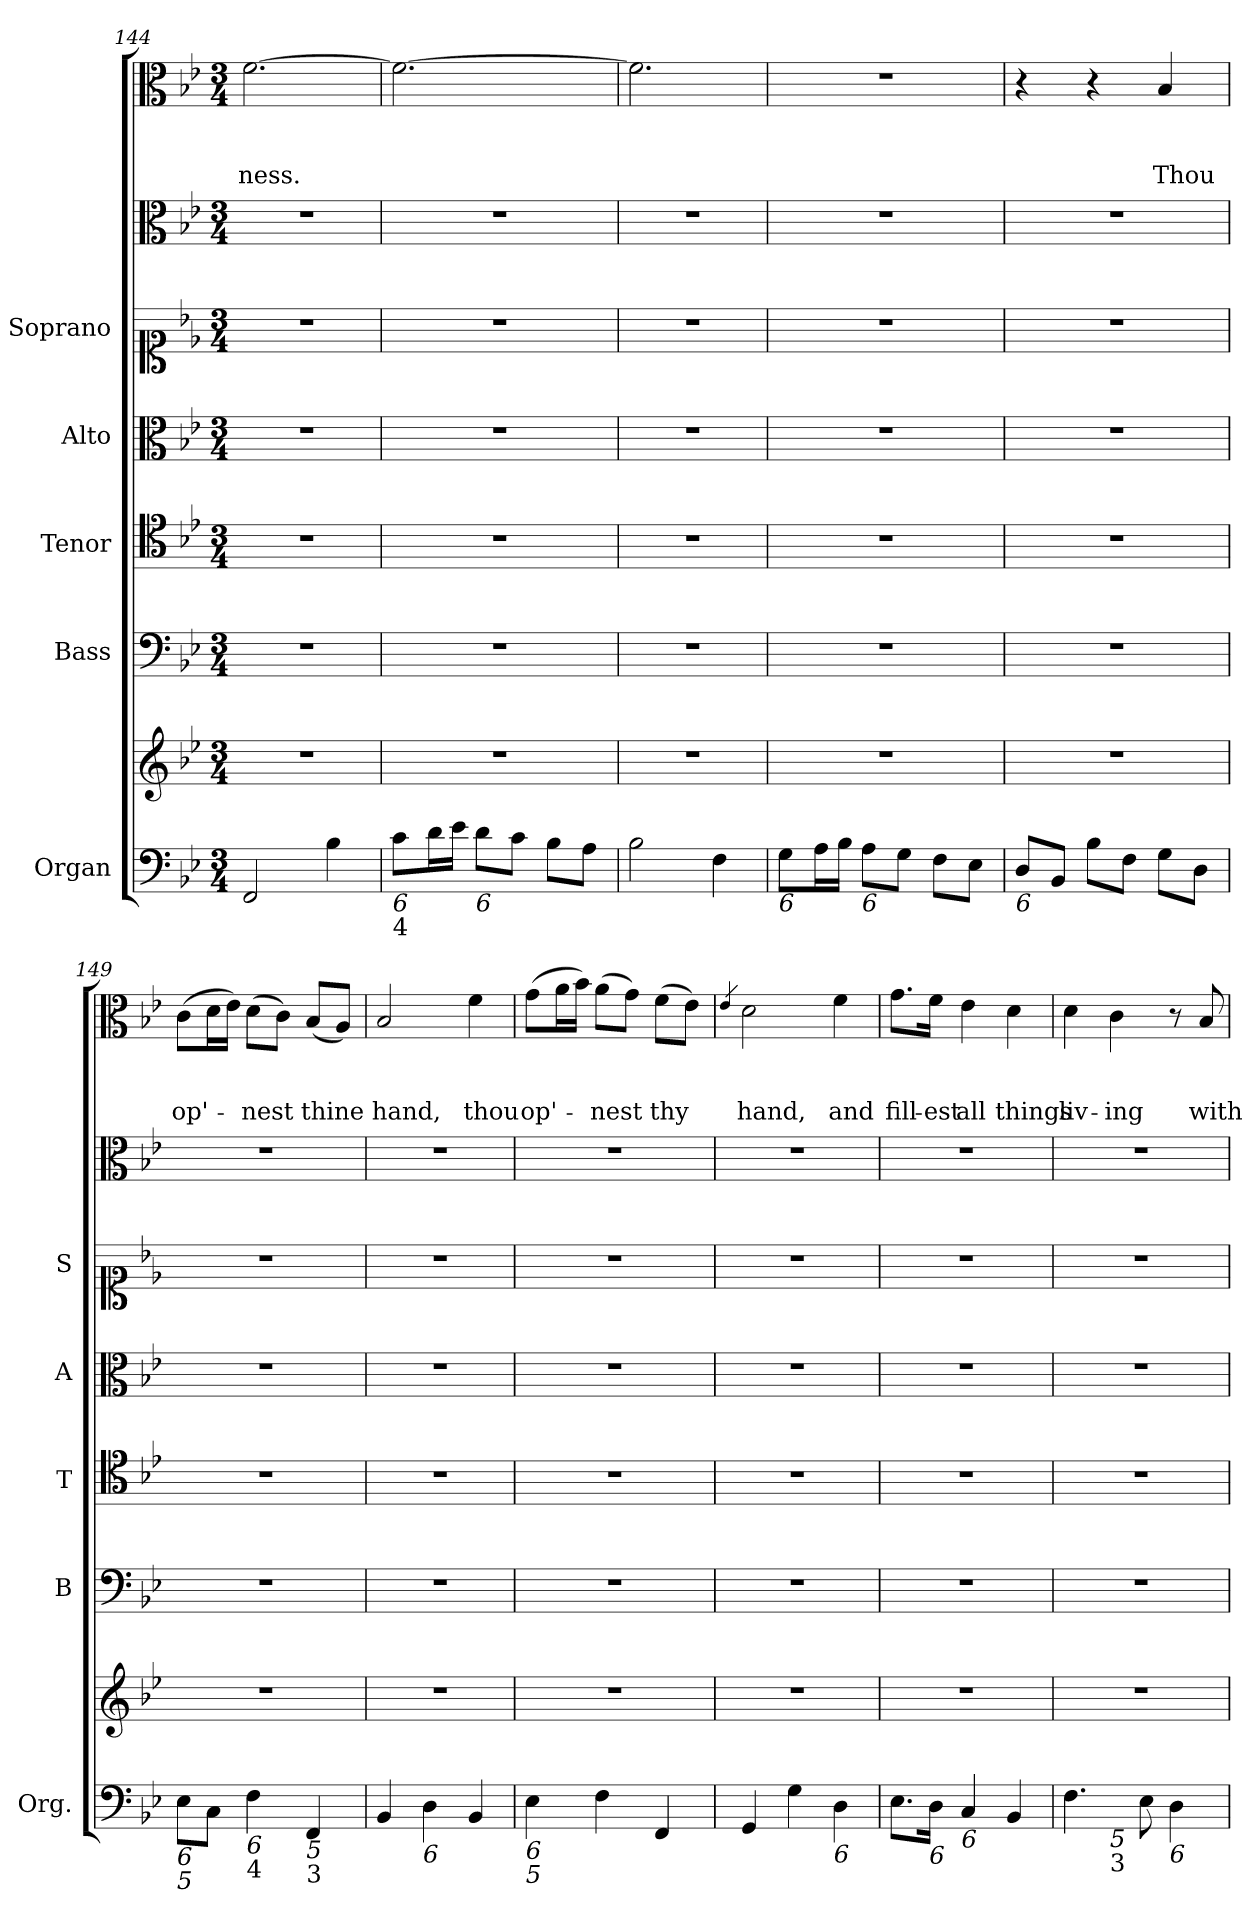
**kern	**kern	**kern	**kern	**kern	**kern	**kern	**kern	**text	**text	**text
*part7	*part7	*part6	*part5	*part4	*part3	*part2	*part1	*part1	*part1	*part1
*staff8	*staff7	*staff6	*staff5	*staff4	*staff3	*staff2	*staff1	*staff1	*staff1	*staff1
*I"Organ	*	*I"Bass	*I"Tenor	*I"Alto	*I"Soprano	*	*	*	*	*
*I'Org.	*	*I'B	*I'T	*I'A	*I'S	*	*	*	*	*
*clefF4	*clefG2	*clefF4	*clefC4	*clefC3	*clefC1	*clefC3	*clefC3	*	*	*
*k[b-e-]	*k[b-e-]	*k[b-e-]	*k[b-e-]	*k[b-e-]	*k[b-e-]	*k[b-e-]	*k[b-e-]	*	*	*
*B-:	*B-:	*B-:	*B-:	*B-:	*B-:	*B-:	*B-:	*	*	*
*M3/4	*M3/4	*M3/4	*M3/4	*M3/4	*M3/4	*M3/4	*M3/4	*	*	*
=144	=144	=144	=144	=144	=144	=144	=144	=144	=144	=144
!	!	!	!	!	!	!	!	!	!	!LO:LY:b
2FF/	2.r	2.r	2.r	2.r	2.r	2.r	[2.f\	.	.	-ness.
4B-\	.	.	.	.	.	.	.	.	.	.
!!LO:PB:g=z
=145	=145	=145	=145	=145	=145	=145	=145	=145	=145	=145
!LO:TX:b:i:t=6	!	!	!	!	!	!	!	!	!	!
!LO:TX:b:t=4	!	!	!	!	!	!	!	!	!	!
8c\L	2.r	2.r	2.r	2.r	2.r	2.r	2.f\_	.	.	.
16d\L	.	.	.	.	.	.	.	.	.	.
16e-\JJ	.	.	.	.	.	.	.	.	.	.
!LO:TX:b:i:t=6	!	!	!	!	!	!	!	!	!	!
8d\L	.	.	.	.	.	.	.	.	.	.
8c\J	.	.	.	.	.	.	.	.	.	.
8B-\L	.	.	.	.	.	.	.	.	.	.
8A\J	.	.	.	.	.	.	.	.	.	.
=146	=146	=146	=146	=146	=146	=146	=146	=146	=146	=146
2B-\	2.r	2.r	2.r	2.r	2.r	2.r	2.f\]	.	.	.
4F\	.	.	.	.	.	.	.	.	.	.
=147	=147	=147	=147	=147	=147	=147	=147	=147	=147	=147
!LO:TX:b:i:t=6	!	!	!	!	!	!	!	!	!	!
8G\L	2.r	2.r	2.r	2.r	2.r	2.r	2.r	.	.	.
16A\L	.	.	.	.	.	.	.	.	.	.
16B-\JJ	.	.	.	.	.	.	.	.	.	.
!LO:TX:b:i:t=6	!	!	!	!	!	!	!	!	!	!
8A\L	.	.	.	.	.	.	.	.	.	.
8G\J	.	.	.	.	.	.	.	.	.	.
8F\L	.	.	.	.	.	.	.	.	.	.
8E-\J	.	.	.	.	.	.	.	.	.	.
=148	=148	=148	=148	=148	=148	=148	=148	=148	=148	=148
!LO:TX:b:i:t=6	!	!	!	!	!	!	!	!	!	!
8D/L	2.r	2.r	2.r	2.r	2.r	2.r	4r	.	.	.
8BB-/J	.	.	.	.	.	.	.	.	.	.
8B-\L	.	.	.	.	.	.	4r	.	.	.
8F\J	.	.	.	.	.	.	.	.	.	.
!	!	!	!	!	!	!	!	!	!	!LO:LY:b
8G\L	.	.	.	.	.	.	4B-/	.	.	Thou
8D\J	.	.	.	.	.	.	.	.	.	.
=149	=149	=149	=149	=149	=149	=149	=149	=149	=149	=149
!LO:TX:b:i:t=6	!	!	!	!	!	!	!	!	!	!
!LO:TX:b:i:t=5	!	!	!	!	!	!	!	!	!	!
!	!	!	!	!	!	!	!	!	!	!LO:LY:b
8E-\L	2.r	2.r	2.r	2.r	2.r	2.r	(>8c\L	.	.	op'-
8C\J	.	.	.	.	.	.	16d\L	.	.	.
.	.	.	.	.	.	.	16e-\JJ)	.	.	.
!LO:TX:b:i:t=6	!	!	!	!	!	!	!	!	!	!
!LO:TX:b:t=4	!	!	!	!	!	!	!	!	!	!
!	!	!	!	!	!	!	!	!	!	!LO:LY:b
4F\	.	.	.	.	.	.	(>8d\L	.	.	-nest
.	.	.	.	.	.	.	8c\J)	.	.	.
!LO:TX:b:i:t=5	!	!	!	!	!	!	!	!	!	!
!LO:TX:b:t=3	!	!	!	!	!	!	!	!	!	!
!	!	!	!	!	!	!	!	!	!	!LO:LY:b
4FF/	.	.	.	.	.	.	(<8B-/L	.	.	thine
.	.	.	.	.	.	.	8A/J)	.	.	.
=150	=150	=150	=150	=150	=150	=150	=150	=150	=150	=150
!	!	!	!	!	!	!	!	!	!	!LO:LY:b
4BB-/	2.r	2.r	2.r	2.r	2.r	2.r	2B-/	.	.	hand,
!LO:TX:b:i:t=6	!	!	!	!	!	!	!	!	!	!
4D\	.	.	.	.	.	.	.	.	.	.
!	!	!	!	!	!	!	!	!	!	!LO:LY:b
4BB-/	.	.	.	.	.	.	4f\	.	.	thou
=151	=151	=151	=151	=151	=151	=151	=151	=151	=151	=151
!LO:TX:b:i:t=6	!	!	!	!	!	!	!	!	!	!
!LO:TX:b:i:t=5	!	!	!	!	!	!	!	!	!	!
!	!	!	!	!	!	!	!	!	!	!LO:LY:b
4E-\	2.r	2.r	2.r	2.r	2.r	2.r	(>8g\L	.	.	op'-
.	.	.	.	.	.	.	16a\L	.	.	.
.	.	.	.	.	.	.	16b-\JJ)	.	.	.
!	!	!	!	!	!	!	!	!	!	!LO:LY:b
4F\	.	.	.	.	.	.	(>8a\L	.	.	-nest
.	.	.	.	.	.	.	8g\J)	.	.	.
!	!	!	!	!	!	!	!	!	!	!LO:LY:b
4FF/	.	.	.	.	.	.	(>8f\L	.	.	thy
.	.	.	.	.	.	.	8e-\J)	.	.	.
!!LO:LB:g=z
=152	=152	=152	=152	=152	=152	=152	=152	=152	=152	=152
.	.	.	.	.	.	.	4qe-/	.	.	.
!	!	!	!	!	!	!	!	!	!	!LO:LY:b
4GG/	2.r	2.r	2.r	2.r	2.r	2.r	2d\	.	.	hand,
4G\	.	.	.	.	.	.	.	.	.	.
!LO:TX:b:i:t=6	!	!	!	!	!	!	!	!	!	!
!	!	!	!	!	!	!	!	!	!	!LO:LY:b
4D\	.	.	.	.	.	.	4f\	.	.	and
=153	=153	=153	=153	=153	=153	=153	=153	=153	=153	=153
!	!	!	!	!	!	!	!	!	!	!LO:LY:b
8.E-\L	2.r	2.r	2.r	2.r	2.r	2.r	8.g\L	.	.	fill-
!LO:TX:b:i:t=6	!	!	!	!	!	!	!	!	!	!
!	!	!	!	!	!	!	!	!	!	!LO:LY:b
16D\Jk	.	.	.	.	.	.	16f\Jk	.	.	-est
!LO:TX:b:i:t=6	!	!	!	!	!	!	!	!	!	!
!	!	!	!	!	!	!	!	!	!	!LO:LY:b
4C/	.	.	.	.	.	.	4e-\	.	.	all
!	!	!	!	!	!	!	!	!	!	!LO:LY:b
4BB-/	.	.	.	.	.	.	4d\	.	.	things
=154	=154	=154	=154	=154	=154	=154	=154	=154	=154	=154
!LO:TX:b:i:t=6	!	!	!	!	!	!	!	!	!	!
!LO:TX:b:t=4	!	!	!	!	!	!	!	!	!	!
!	!	!	!	!	!	!	!	!	!	!LO:LY:b
*^	*	*	*	*	*	*	*	*	*	*
4.F\	4ryy	2.r	2.r	2.r	2.r	2.r	2.r	4d\	.	.	liv-
!	!LO:TX:b:i:t=5	!	!	!	!	!	!	!	!	!	!
!	!LO:TX:b:t=3	!	!	!	!	!	!	!	!	!	!
!	!	!	!	!	!	!	!	!	!	!	!LO:LY:b
.	2ryy	.	.	.	.	.	.	4c\	.	.	-ing
8E-\	.	.	.	.	.	.	.	.	.	.	.
!LO:TX:b:i:t=6	!	!	!	!	!	!	!	!	!	!	!
4D\	.	.	.	.	.	.	.	8r	.	.	.
!	!	!	!	!	!	!	!	!	!	!	!LO:LY:b
.	.	.	.	.	.	.	.	8B-/	.	.	with
*v	*v	*	*	*	*	*	*	*	*	*	*
=	=	=	=	=	=	=	=	=	=	=
*-	*-	*-	*-	*-	*-	*-	*-	*-	*-	*-
